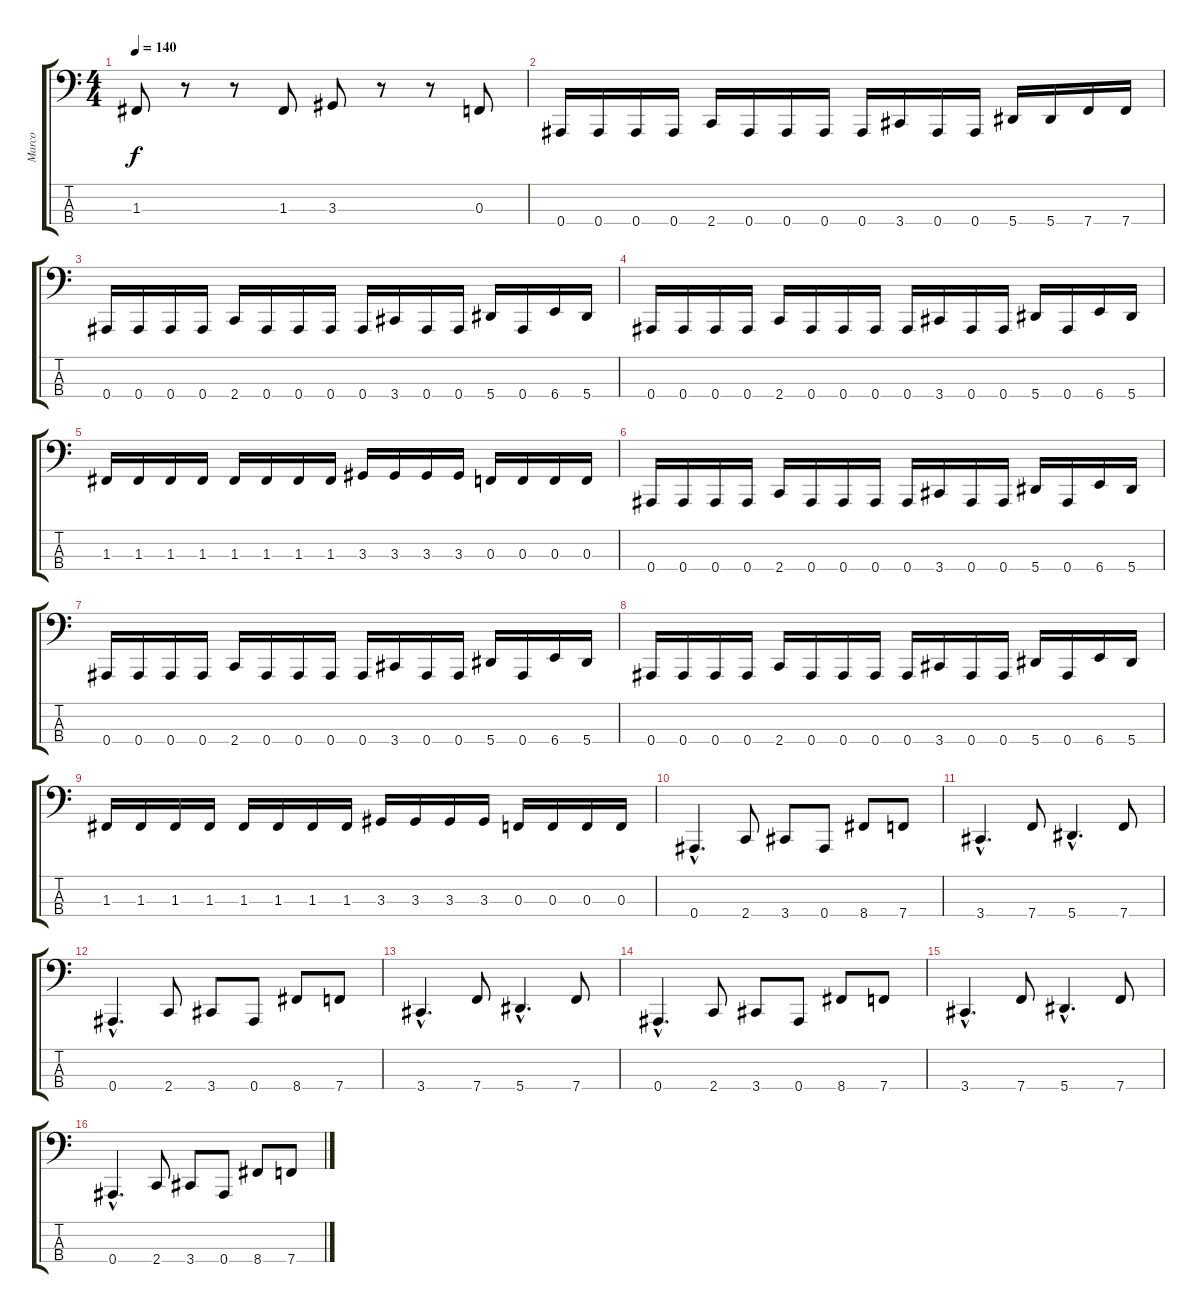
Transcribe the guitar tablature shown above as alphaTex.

\track ("Marco" "Marco") {instrument electricbasspick}
\staff {score tabs}
\tuning (Eb2 Bb1 F1 Bb0) {hide}
\ts (4 4)
\tempo 140
\clef f4
\ks c
1.3.8{dy f} r.8 r.8 1.3.8 3.3.8 r.8 r.8 0.3.8 |
0.4.16{instrument electricbasspick} 0.4.16 0.4.16 0.4.16 2.4.16 0.4.16 0.4.16 0.4.16 0.4.16 3.4.16 0.4.16 0.4.16 5.4.16 5.4.16 7.4.16 7.4.16 |
0.4.16 0.4.16 0.4.16 0.4.16 2.4.16 0.4.16 0.4.16 0.4.16 0.4.16 3.4.16 0.4.16 0.4.16 5.4.16 0.4.16 6.4.16 5.4.16 |
0.4.16 0.4.16 0.4.16 0.4.16 2.4.16 0.4.16 0.4.16 0.4.16 0.4.16 3.4.16 0.4.16 0.4.16 5.4.16 0.4.16 6.4.16 5.4.16 |
1.3.16 1.3.16 1.3.16 1.3.16 1.3.16 1.3.16 1.3.16 1.3.16 3.3.16 3.3.16 3.3.16 3.3.16 0.3.16 0.3.16 0.3.16 0.3.16 |
0.4.16 0.4.16 0.4.16 0.4.16 2.4.16 0.4.16 0.4.16 0.4.16 0.4.16 3.4.16 0.4.16 0.4.16 5.4.16 0.4.16 6.4.16 5.4.16 |
0.4.16 0.4.16 0.4.16 0.4.16 2.4.16 0.4.16 0.4.16 0.4.16 0.4.16 3.4.16 0.4.16 0.4.16 5.4.16 0.4.16 6.4.16 5.4.16 |
0.4.16 0.4.16 0.4.16 0.4.16 2.4.16 0.4.16 0.4.16 0.4.16 0.4.16 3.4.16 0.4.16 0.4.16 5.4.16 0.4.16 6.4.16 5.4.16 |
1.3.16 1.3.16 1.3.16 1.3.16 1.3.16 1.3.16 1.3.16 1.3.16 3.3.16 3.3.16 3.3.16 3.3.16 0.3.16 0.3.16 0.3.16 0.3.16 |
0.4{hac}.4{d} 2.4.8 3.4.8 0.4.8 8.4.8 7.4.8 |
3.4{hac}.4{d} 7.4.8 5.4{hac}.4{d} 7.4.8 |
0.4{hac}.4{d} 2.4.8 3.4.8 0.4.8 8.4.8 7.4.8 |
3.4{hac}.4{d} 7.4.8 5.4{hac}.4{d} 7.4.8 |
0.4{hac}.4{d} 2.4.8 3.4.8 0.4.8 8.4.8 7.4.8 |
3.4{hac}.4{d} 7.4.8 5.4{hac}.4{d} 7.4.8 |
0.4{hac}.4{d} 2.4.8 3.4.8 0.4.8 8.4.8 7.4.8
